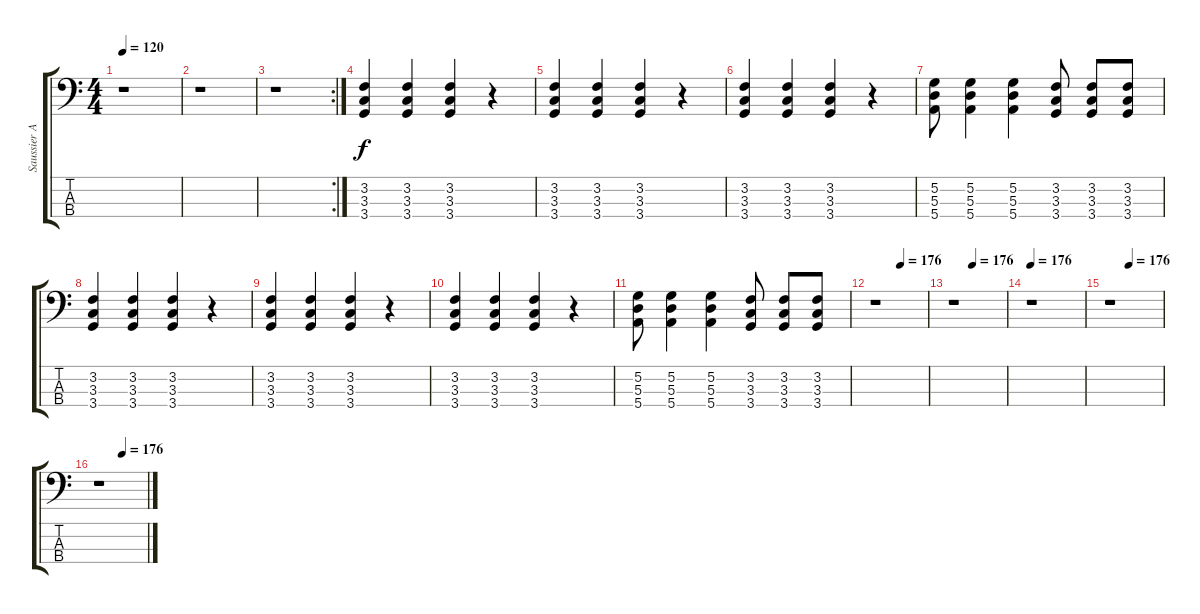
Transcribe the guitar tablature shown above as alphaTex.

\track ("Saussier Arthur" "Saussier A") {instrument electricbassfinger}
\staff {score tabs}
\tuning (G2 D2 A1 E1) {hide}
\ts (4 4)
\tempo 120
\clef f4
\ks c
r.1{dy f instrument electricbassfinger} |
r.1 |
\rc 2
r.1 |
(3.2 3.3 3.4).4 (3.2 3.3 3.4).4 (3.2 3.3 3.4).4 r.4 |
(3.2 3.3 3.4).4 (3.2 3.3 3.4).4 (3.2 3.3 3.4).4 r.4 |
(3.2 3.3 3.4).4 (3.2 3.3 3.4).4 (3.2 3.3 3.4).4 r.4 |
(5.2 5.3 5.4).8 (5.2 5.3 5.4).4 (5.2 5.3 5.4).4 (3.2 3.3 3.4).8 (3.2 3.3 3.4).8 (3.2 3.3 3.4).8 |
(3.2 3.3 3.4).4 (3.2 3.3 3.4).4 (3.2 3.3 3.4).4 r.4 |
(3.2 3.3 3.4).4 (3.2 3.3 3.4).4 (3.2 3.3 3.4).4 r.4 |
(3.2 3.3 3.4).4 (3.2 3.3 3.4).4 (3.2 3.3 3.4).4 r.4 |
(5.2 5.3 5.4).8 (5.2 5.3 5.4).4 (5.2 5.3 5.4).4 (3.2 3.3 3.4).8 (3.2 3.3 3.4).8 (3.2 3.3 3.4).8 |
\tempo (176 0.5)
r.1 |
\tempo (176 0.375)
r.1 |
\tempo 176
r.1 |
\tempo (176 0.375)
r.1 |
\tempo (176 0.5)
r.1
